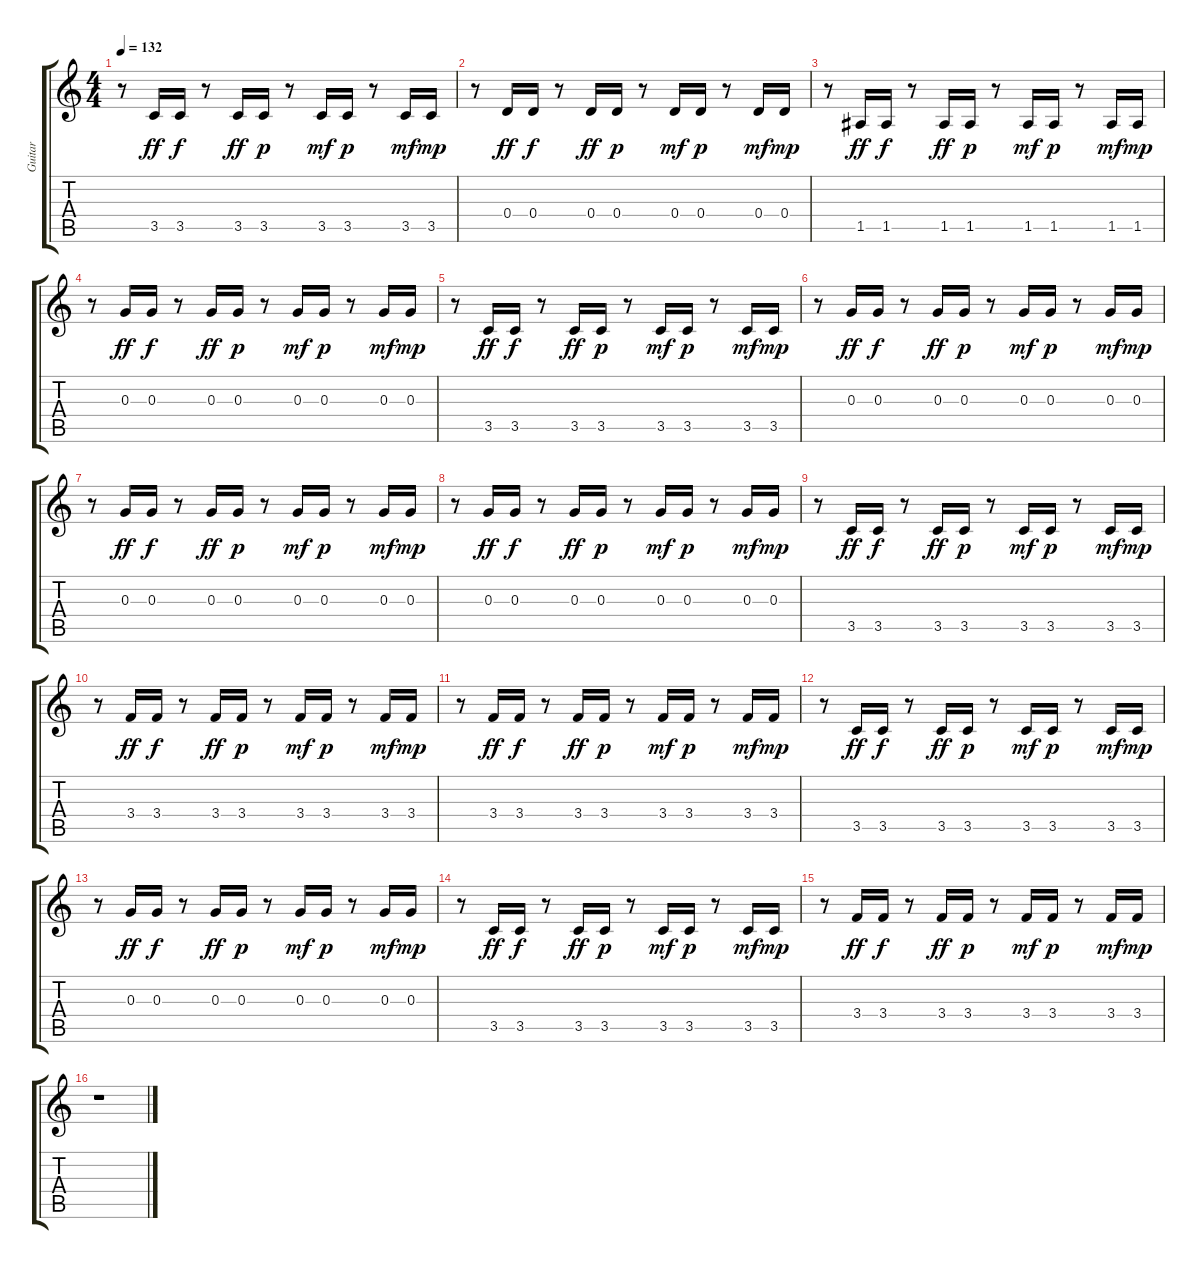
\track ("Guitar" "Guitar") {instrument electricguitarmuted}
\staff {score tabs}
\tuning (E4 B3 G3 D3 A2 E2) {hide}
\ts (4 4)
\tempo 132
\clef g2
\ks c
r.8{dy mp} 3.5.16{dy ff} 3.5.16{dy f} r.8 3.5.16{dy ff} 3.5.16{dy p} r.8 3.5.16{dy mf} 3.5.16{dy p} r.8 3.5.16{dy mf} 3.5.16{dy mp} |
r.8 0.4.16{dy ff} 0.4.16{dy f} r.8 0.4.16{dy ff} 0.4.16{dy p} r.8 0.4.16{dy mf} 0.4.16{dy p} r.8 0.4.16{dy mf} 0.4.16{dy mp} |
r.8 1.5.16{dy ff} 1.5.16{dy f} r.8 1.5.16{dy ff} 1.5.16{dy p} r.8 1.5.16{dy mf} 1.5.16{dy p} r.8 1.5.16{dy mf} 1.5.16{dy mp} |
r.8 0.3.16{dy ff} 0.3.16{dy f} r.8 0.3.16{dy ff} 0.3.16{dy p} r.8 0.3.16{dy mf} 0.3.16{dy p} r.8 0.3.16{dy mf} 0.3.16{dy mp} |
r.8 3.5.16{dy ff} 3.5.16{dy f} r.8 3.5.16{dy ff} 3.5.16{dy p} r.8 3.5.16{dy mf} 3.5.16{dy p} r.8 3.5.16{dy mf} 3.5.16{dy mp} |
r.8 0.3.16{dy ff} 0.3.16{dy f} r.8 0.3.16{dy ff} 0.3.16{dy p} r.8 0.3.16{dy mf} 0.3.16{dy p} r.8 0.3.16{dy mf} 0.3.16{dy mp} |
r.8 0.3.16{dy ff} 0.3.16{dy f} r.8 0.3.16{dy ff} 0.3.16{dy p} r.8 0.3.16{dy mf} 0.3.16{dy p} r.8 0.3.16{dy mf} 0.3.16{dy mp} |
r.8 0.3.16{dy ff} 0.3.16{dy f} r.8 0.3.16{dy ff} 0.3.16{dy p} r.8 0.3.16{dy mf} 0.3.16{dy p} r.8 0.3.16{dy mf} 0.3.16{dy mp} |
r.8 3.5.16{dy ff} 3.5.16{dy f} r.8 3.5.16{dy ff} 3.5.16{dy p} r.8 3.5.16{dy mf} 3.5.16{dy p} r.8 3.5.16{dy mf} 3.5.16{dy mp} |
r.8 3.4.16{dy ff} 3.4.16{dy f} r.8 3.4.16{dy ff} 3.4.16{dy p} r.8 3.4.16{dy mf} 3.4.16{dy p} r.8 3.4.16{dy mf} 3.4.16{dy mp} |
r.8 3.4.16{dy ff} 3.4.16{dy f} r.8 3.4.16{dy ff} 3.4.16{dy p} r.8 3.4.16{dy mf} 3.4.16{dy p} r.8 3.4.16{dy mf} 3.4.16{dy mp} |
r.8 3.5.16{dy ff} 3.5.16{dy f} r.8 3.5.16{dy ff} 3.5.16{dy p} r.8 3.5.16{dy mf} 3.5.16{dy p} r.8 3.5.16{dy mf} 3.5.16{dy mp} |
r.8 0.3.16{dy ff} 0.3.16{dy f} r.8 0.3.16{dy ff} 0.3.16{dy p} r.8 0.3.16{dy mf} 0.3.16{dy p} r.8 0.3.16{dy mf} 0.3.16{dy mp} |
r.8 3.5.16{dy ff} 3.5.16{dy f} r.8 3.5.16{dy ff} 3.5.16{dy p} r.8 3.5.16{dy mf} 3.5.16{dy p} r.8 3.5.16{dy mf} 3.5.16{dy mp} |
r.8 3.4.16{dy ff} 3.4.16{dy f} r.8 3.4.16{dy ff} 3.4.16{dy p} r.8 3.4.16{dy mf} 3.4.16{dy p} r.8 3.4.16{dy mf} 3.4.16{dy mp} |
r.1
